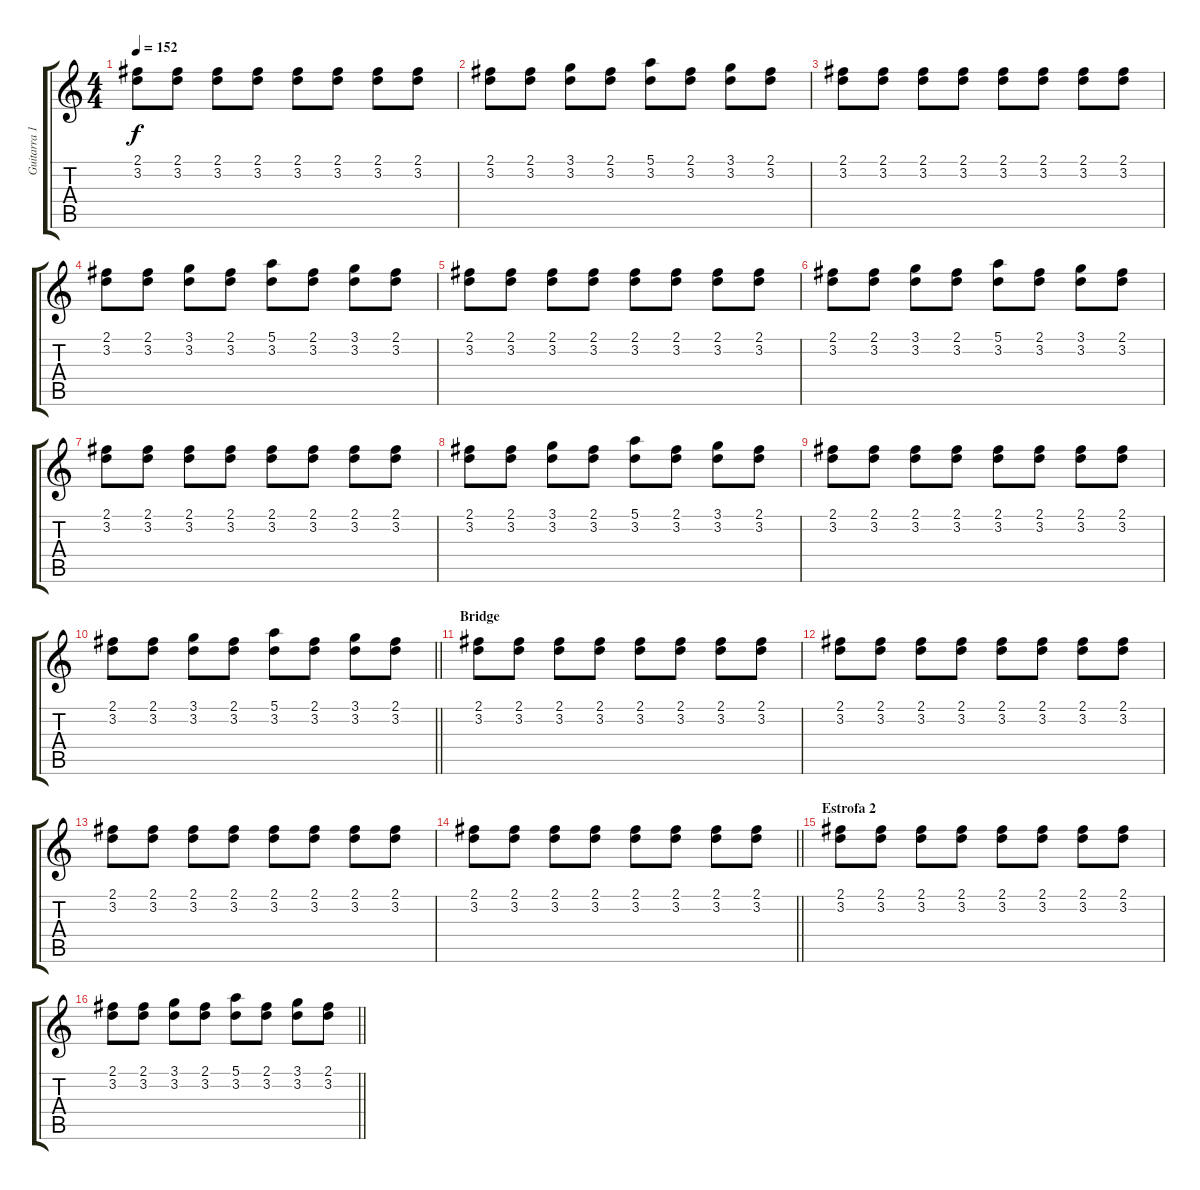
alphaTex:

\track ("Guitarra 1" "Guitarra 1") {instrument acousticguitarsteel}
\staff {score tabs}
\tuning (E4 B3 G3 D3 A2 E2) {hide}
\ts (4 4)
\tempo 152
\clef g2
\ks c
(2.1 3.2).8{dy f} (2.1 3.2).8 (2.1 3.2).8 (2.1 3.2).8 (2.1 3.2).8 (2.1 3.2).8 (2.1 3.2).8 (2.1 3.2).8 |
(2.1 3.2).8 (2.1 3.2).8 (3.1 3.2).8 (2.1 3.2).8 (5.1 3.2).8 (2.1 3.2).8 (3.1 3.2).8 (2.1 3.2).8 |
(2.1 3.2).8 (2.1 3.2).8 (2.1 3.2).8 (2.1 3.2).8 (2.1 3.2).8 (2.1 3.2).8 (2.1 3.2).8 (2.1 3.2).8 |
(2.1 3.2).8 (2.1 3.2).8 (3.1 3.2).8 (2.1 3.2).8 (5.1 3.2).8 (2.1 3.2).8 (3.1 3.2).8 (2.1 3.2).8 |
(2.1 3.2).8 (2.1 3.2).8 (2.1 3.2).8 (2.1 3.2).8 (2.1 3.2).8 (2.1 3.2).8 (2.1 3.2).8 (2.1 3.2).8 |
(2.1 3.2).8 (2.1 3.2).8 (3.1 3.2).8 (2.1 3.2).8 (5.1 3.2).8 (2.1 3.2).8 (3.1 3.2).8 (2.1 3.2).8 |
(2.1 3.2).8 (2.1 3.2).8 (2.1 3.2).8 (2.1 3.2).8 (2.1 3.2).8 (2.1 3.2).8 (2.1 3.2).8 (2.1 3.2).8 |
(2.1 3.2).8 (2.1 3.2).8 (3.1 3.2).8 (2.1 3.2).8 (5.1 3.2).8 (2.1 3.2).8 (3.1 3.2).8 (2.1 3.2).8 |
(2.1 3.2).8 (2.1 3.2).8 (2.1 3.2).8 (2.1 3.2).8 (2.1 3.2).8 (2.1 3.2).8 (2.1 3.2).8 (2.1 3.2).8 |
\barLineRight lightlight
(2.1 3.2).8 (2.1 3.2).8 (3.1 3.2).8 (2.1 3.2).8 (5.1 3.2).8 (2.1 3.2).8 (3.1 3.2).8 (2.1 3.2).8 |
\section ("" "Bridge")
(2.1 3.2).8 (2.1 3.2).8 (2.1 3.2).8 (2.1 3.2).8 (2.1 3.2).8 (2.1 3.2).8 (2.1 3.2).8 (2.1 3.2).8 |
(2.1 3.2).8 (2.1 3.2).8 (2.1 3.2).8 (2.1 3.2).8 (2.1 3.2).8 (2.1 3.2).8 (2.1 3.2).8 (2.1 3.2).8 |
(2.1 3.2).8 (2.1 3.2).8 (2.1 3.2).8 (2.1 3.2).8 (2.1 3.2).8 (2.1 3.2).8 (2.1 3.2).8 (2.1 3.2).8 |
\barLineRight lightlight
(2.1 3.2).8 (2.1 3.2).8 (2.1 3.2).8 (2.1 3.2).8 (2.1 3.2).8 (2.1 3.2).8 (2.1 3.2).8 (2.1 3.2).8 |
\section ("" "Estrofa 2")
(2.1 3.2).8 (2.1 3.2).8 (2.1 3.2).8 (2.1 3.2).8 (2.1 3.2).8 (2.1 3.2).8 (2.1 3.2).8 (2.1 3.2).8 |
\barLineRight lightlight
(2.1 3.2).8 (2.1 3.2).8 (3.1 3.2).8 (2.1 3.2).8 (5.1 3.2).8 (2.1 3.2).8 (3.1 3.2).8 (2.1 3.2).8
